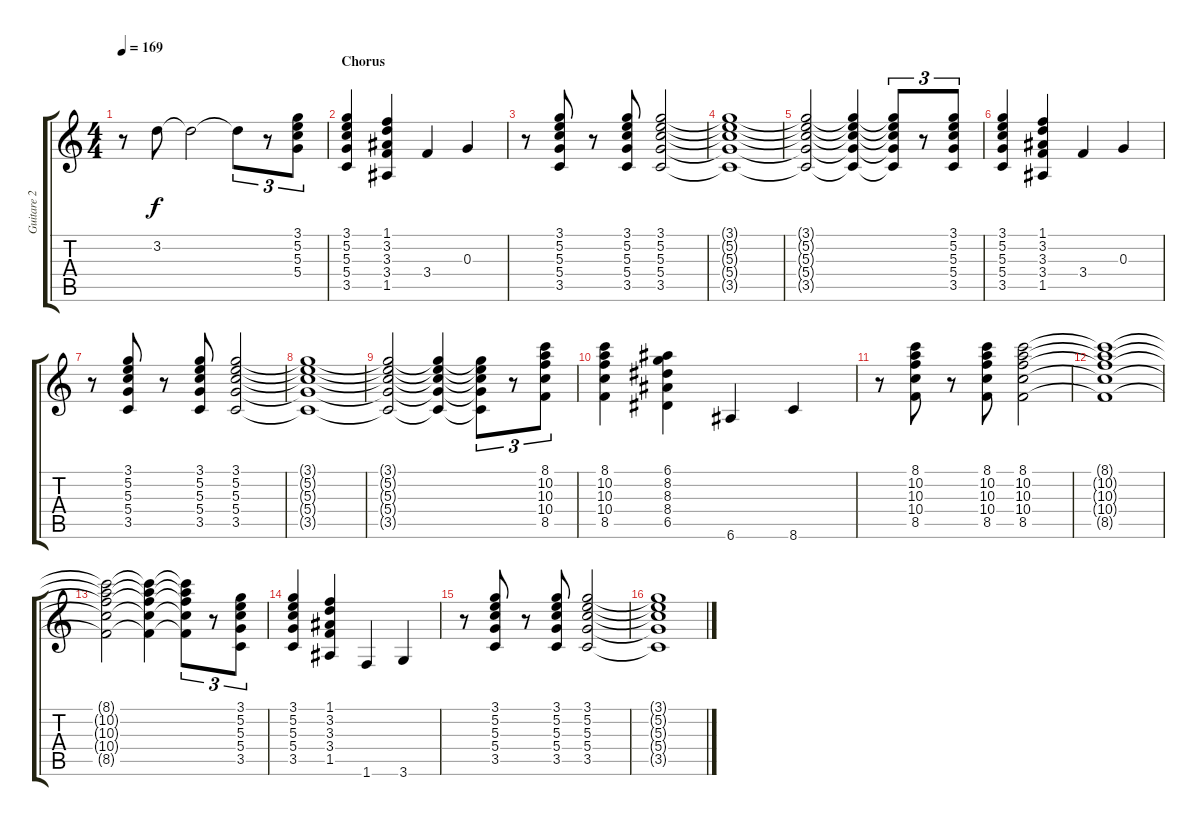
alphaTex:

\track ("Guitare 2" "Guitare 2") {instrument overdrivenguitar}
\staff {score tabs}
\tuning (E4 B3 G3 D3 A2 E2) {hide}
\ts (4 4)
\tempo 169
\clef g2
\ks c
r.8{dy f} 3.2.8 3.2{t}.2 3.2{t}.8{tu (3 2)} r.8{tu (3 2)} (3.1 5.2 5.3 5.4).8{tu (3 2)} |
\section ("" "Chorus")
(3.1 5.2 5.3 5.4 3.5).4 (1.1 3.2 3.3 3.4 1.5).4 3.4.4 0.3.4 |
r.8 (3.1 5.2 5.3 5.4 3.5).8 r.8 (3.1 5.2 5.3 5.4 3.5).8 (3.1 5.2 5.3 5.4 3.5).2 |
(3.1{t} 5.2{t} 5.3{t} 5.4{t} 3.5{t}).1 |
(3.1{t} 5.2{t} 5.3{t} 5.4{t} 3.5{t}).2 (3.1{t} 5.2{t} 5.3{t} 5.4{t} 3.5{t}).4 (3.1{t} 5.2{t} 5.3{t} 5.4{t} 3.5{t}).8{tu (3 2)} r.8{tu (3 2)} (3.1 5.2 5.3 5.4 3.5).8{tu (3 2)} |
(3.1 5.2 5.3 5.4 3.5).4 (1.1 3.2 3.3 3.4 1.5).4 3.4.4 0.3.4 |
r.8 (3.1 5.2 5.3 5.4 3.5).8 r.8 (3.1 5.2 5.3 5.4 3.5).8 (3.1 5.2 5.3 5.4 3.5).2 |
(3.1{t} 5.2{t} 5.3{t} 5.4{t} 3.5{t}).1 |
(3.1{t} 5.2{t} 5.3{t} 5.4{t} 3.5{t}).2 (3.1{t} 5.2{t} 5.3{t} 5.4{t} 3.5{t}).4 (3.1{t} 5.2{t} 5.3{t} 5.4{t} 3.5{t}).8{tu (3 2)} r.8{tu (3 2)} (8.1 10.2 10.3 10.4 8.5).8{tu (3 2)} |
(8.1 10.2 10.3 10.4 8.5).4 (6.1 8.2 8.3 8.4 6.5).4 6.6.4 8.6.4 |
r.8 (8.1 10.2 10.3 10.4 8.5).8 r.8 (8.1 10.2 10.3 10.4 8.5).8 (8.1 10.2 10.3 10.4 8.5).2 |
(8.1{t} 10.2{t} 10.3{t} 10.4{t} 8.5{t}).1 |
(8.1{t} 10.2{t} 10.3{t} 10.4{t} 8.5{t}).2 (8.1{t} 10.2{t} 10.3{t} 10.4{t} 8.5{t}).4 (8.1{t} 10.2{t} 10.3{t} 10.4{t} 8.5{t}).8{tu (3 2)} r.8{tu (3 2)} (3.1 5.2 5.3 5.4 3.5).8{tu (3 2)} |
(3.1 5.2 5.3 5.4 3.5).4 (1.1 3.2 3.3 3.4 1.5).4 1.6.4 3.6.4 |
r.8 (3.1 5.2 5.3 5.4 3.5).8 r.8 (3.1 5.2 5.3 5.4 3.5).8 (3.1 5.2 5.3 5.4 3.5).2 |
(3.1{t} 5.2{t} 5.3{t} 5.4{t} 3.5{t}).1
